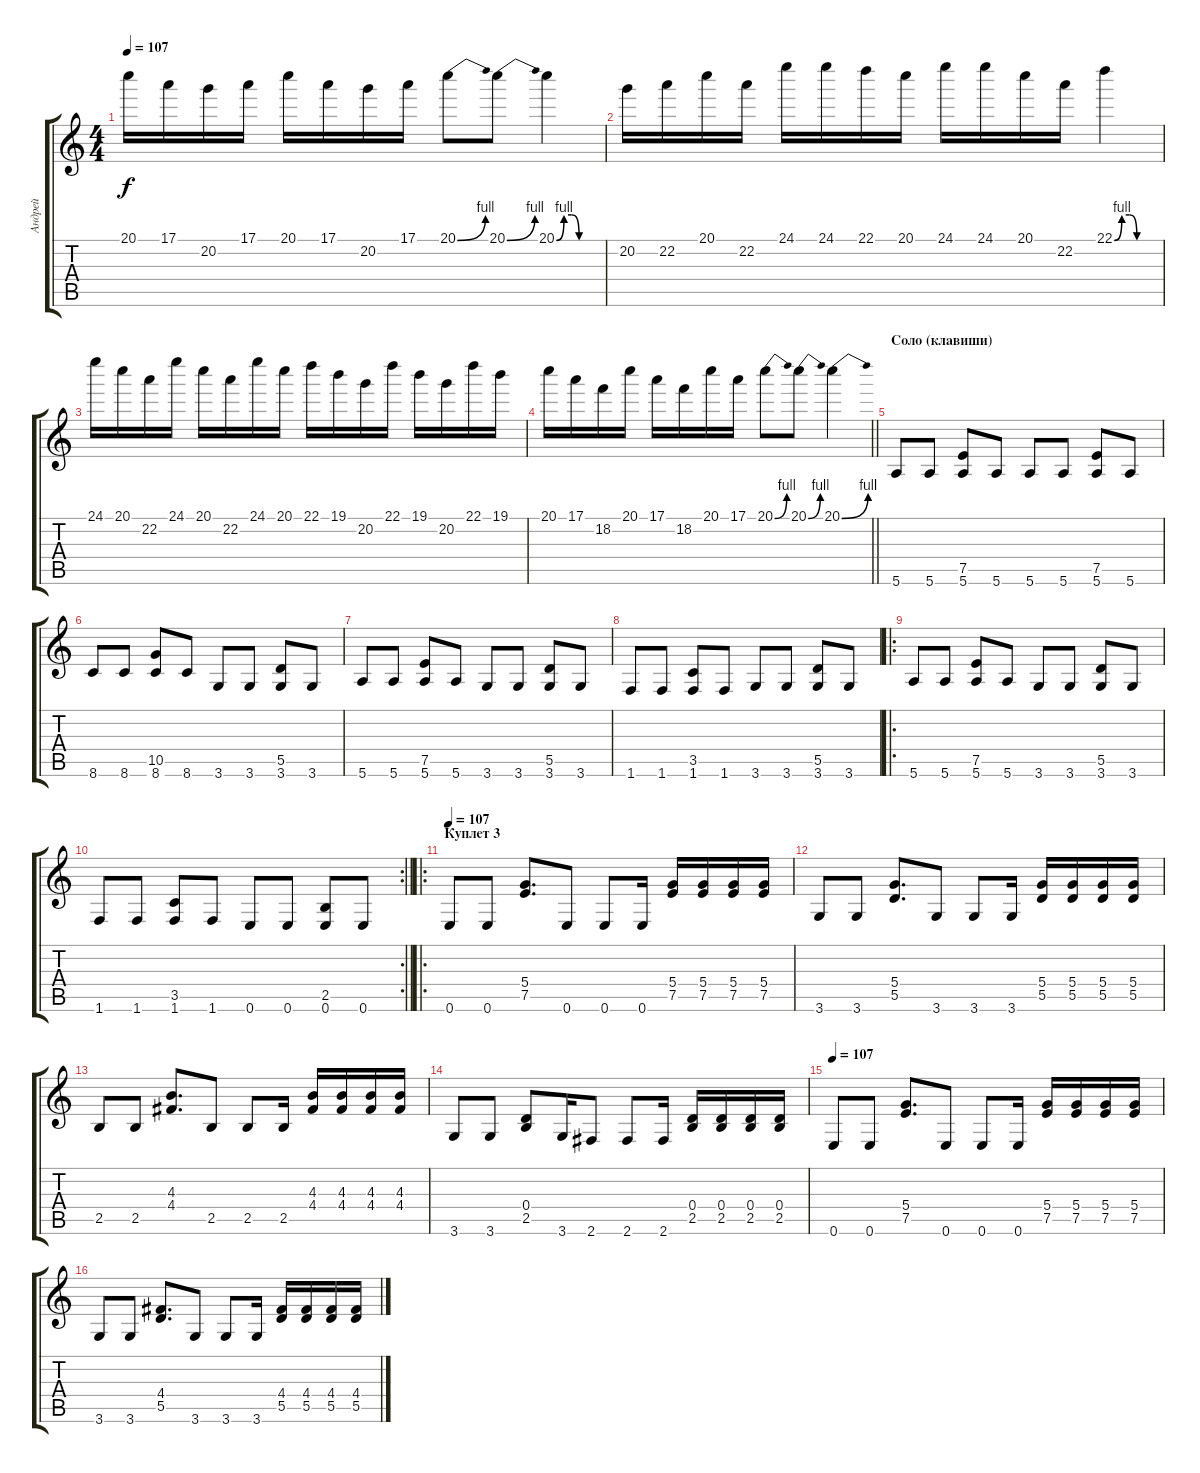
\track ("Андрей" "Андрей") {instrument acousticguitarsteel}
\staff {score tabs}
\tuning (E4 B3 G3 D3 A2 E2) {hide}
\ts (4 4)
\tempo 107
\clef g2
\ks c
20.1.16{dy f} 17.1.16 20.2.16 17.1.16 20.1.16 17.1.16 20.2.16 17.1.16 20.1{be (bend 0 0 60 4)}.8 20.1{be (bend 0 0 60 4)}.8 20.1{be (custom 0 0 10 4 20 4 30 0 60 0)}.4 |
20.2.16 22.2.16 20.1.16 22.2.16 24.1.16 24.1.16 22.1.16 20.1.16 24.1.16 24.1.16 20.1.16 22.2.16 22.1{be (custom 0 0 10 4 20 4 30 0 60 0)}.4 |
24.1.16 20.1.16 22.2.16 24.1.16 20.1.16 22.2.16 24.1.16 20.1.16 22.1.16 19.1.16 20.2.16 22.1.16 19.1.16 20.2.16 22.1.16 19.1.16 |
\barLineRight lightlight
20.1.16 17.1.16 18.2.16 20.1.16 17.1.16 18.2.16 20.1.16 17.1.16 20.1{be (bend 0 0 60 4)}.8 20.1{be (bend 0 0 60 4)}.8 20.1{be (bend 0 0 60 4)}.4 |
\section ("" "Соло (клавиши)")
5.6.8 5.6.8 (7.5 5.6).8 5.6.8 5.6.8 5.6.8 (7.5 5.6).8 5.6.8 |
8.6.8 8.6.8 (10.5 8.6).8 8.6.8 3.6.8 3.6.8 (5.5 3.6).8 3.6.8 |
5.6.8 5.6.8 (7.5 5.6).8 5.6.8 3.6.8 3.6.8 (5.5 3.6).8 3.6.8 |
1.6.8 1.6.8 (3.5 1.6).8 1.6.8 3.6.8 3.6.8 (5.5 3.6).8 3.6.8 |
\ro
5.6.8 5.6.8 (7.5 5.6).8 5.6.8 3.6.8 3.6.8 (5.5 3.6).8 3.6.8 |
\rc 2
\barLineRight lightlight
1.6.8 1.6.8 (3.5 1.6).8 1.6.8 0.6.8 0.6.8 (2.5 0.6).8 0.6.8 |
\ro
\section ("" "Куплет 3")
\tempo 107
0.6.8 0.6.8 (5.4 7.5).8{d} 0.6.8 0.6.8 0.6.16 (5.4 7.5).16 (5.4 7.5).16 (5.4 7.5).16 (5.4 7.5).16 |
3.6.8 3.6.8 (5.4 5.5).8{d} 3.6.8 3.6.8 3.6.16 (5.4 5.5).16 (5.4 5.5).16 (5.4 5.5).16 (5.4 5.5).16 |
2.5.8 2.5.8 (4.3 4.4).8{d} 2.5.8 2.5.8 2.5.16 (4.3 4.4).16 (4.3 4.4).16 (4.3 4.4).16 (4.3 4.4).16 |
3.6.8 3.6.8 (0.4 2.5).8 3.6.16 2.6.8 2.6.8 2.6.16 (0.4 2.5).16 (0.4 2.5).16 (0.4 2.5).16 (0.4 2.5).16 |
\tempo 107
0.6.8 0.6.8 (5.4 7.5).8{d} 0.6.8 0.6.8 0.6.16 (5.4 7.5).16 (5.4 7.5).16 (5.4 7.5).16 (5.4 7.5).16 |
3.6.8 3.6.8 (4.4 5.5).8{d} 3.6.8 3.6.8 3.6.16 (4.4 5.5).16 (4.4 5.5).16 (4.4 5.5).16 (4.4 5.5).16
